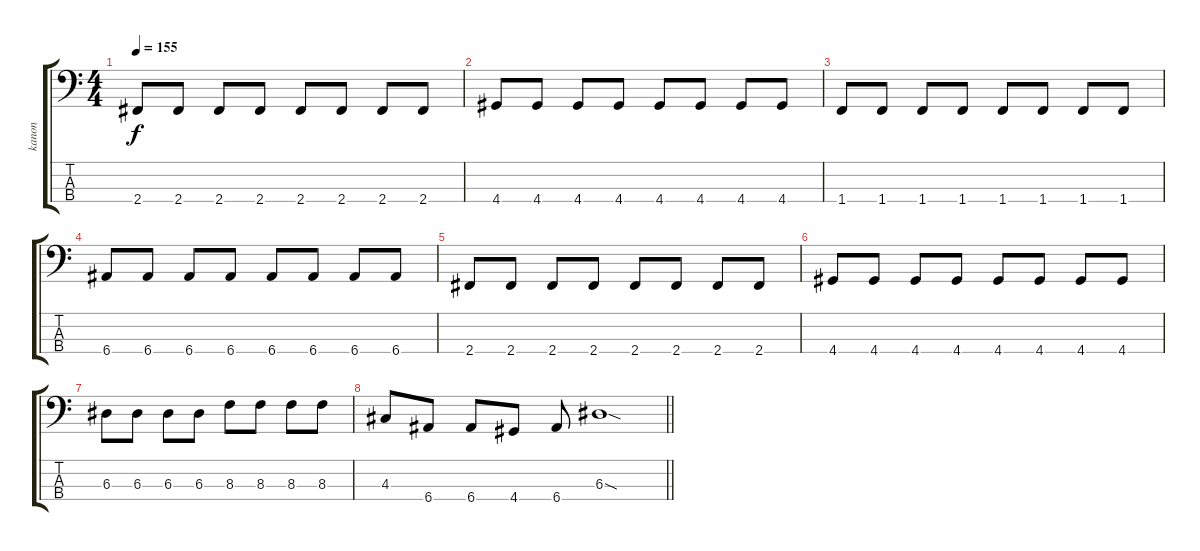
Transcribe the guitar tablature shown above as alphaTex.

\track ("kanon" "kanon") {instrument electricbassfinger}
\staff {score tabs}
\tuning (G2 D2 A1 E1) {hide}
\ts (4 4)
\tempo 155
\clef f4
\ks c
2.4.8{dy f} 2.4.8 2.4.8 2.4.8 2.4.8 2.4.8 2.4.8 2.4.8 |
4.4.8 4.4.8 4.4.8 4.4.8 4.4.8 4.4.8 4.4.8 4.4.8 |
1.4.8 1.4.8 1.4.8 1.4.8 1.4.8 1.4.8 1.4.8 1.4.8 |
6.4.8 6.4.8 6.4.8 6.4.8 6.4.8 6.4.8 6.4.8 6.4.8 |
2.4.8 2.4.8 2.4.8 2.4.8 2.4.8 2.4.8 2.4.8 2.4.8 |
4.4.8 4.4.8 4.4.8 4.4.8 4.4.8 4.4.8 4.4.8 4.4.8 |
6.3.8 6.3.8 6.3.8 6.3.8 8.3.8 8.3.8 8.3.8 8.3.8 |
\barLineRight lightlight
4.3.8 6.4.8 6.4.8 4.4.8 6.4.8 6.3{sod}.1
